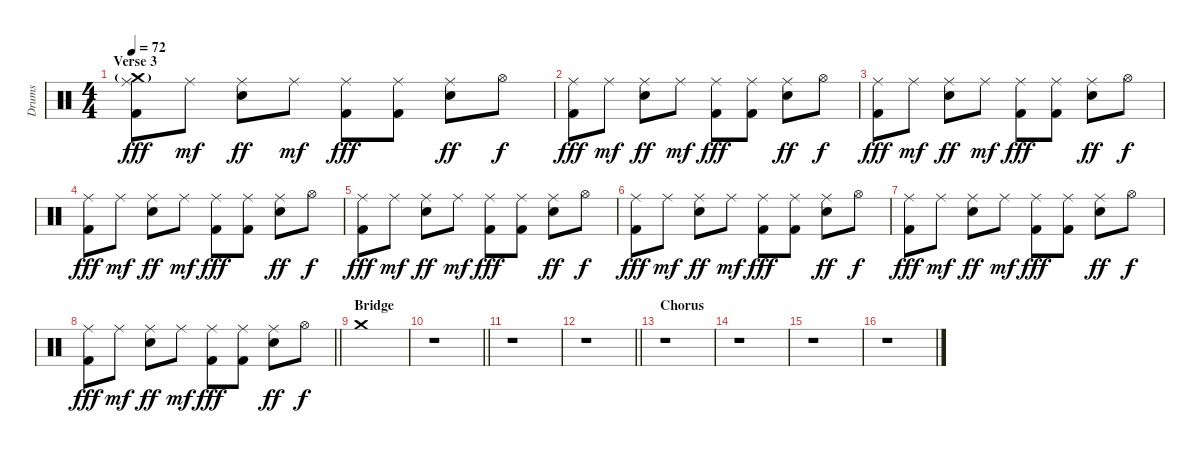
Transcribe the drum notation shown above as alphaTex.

\track ("Drums" "Drums") {instrument percussion}
\staff {score}
\articulation defaults
\ts (4 4)
\section ("" "Verse 3")
\tempo 72
\clef neutral
\ks c
("Crash medium (hit)"{g} "Ride (middle)" "Kick (hit) 2").8{dy fff} "Ride (middle)".8{dy mf} ("Ride (middle)" "Electric Snare (hit)").8{dy ff} "Ride (middle)".8{dy mf} ("Ride (middle)" "Kick (hit) 2").8{dy fff} ("Ride (middle)" "Kick (hit) 2").8 ("Ride (middle)" "Electric Snare (hit)").8{dy ff} "Hi-Hat (open)".8{dy f} |
("Ride (middle)" "Kick (hit) 2").8{dy fff} "Ride (middle)".8{dy mf} ("Ride (middle)" "Electric Snare (hit)").8{dy ff} "Ride (middle)".8{dy mf} ("Ride (middle)" "Kick (hit) 2").8{dy fff} ("Ride (middle)" "Kick (hit) 2").8 ("Ride (middle)" "Electric Snare (hit)").8{dy ff} "Hi-Hat (open)".8{dy f} |
("Ride (middle)" "Kick (hit) 2").8{dy fff} "Ride (middle)".8{dy mf} ("Ride (middle)" "Electric Snare (hit)").8{dy ff} "Ride (middle)".8{dy mf} ("Ride (middle)" "Kick (hit) 2").8{dy fff} ("Ride (middle)" "Kick (hit) 2").8 ("Ride (middle)" "Electric Snare (hit)").8{dy ff} "Hi-Hat (open)".8{dy f} |
("Ride (middle)" "Kick (hit) 2").8{dy fff} "Ride (middle)".8{dy mf} ("Ride (middle)" "Electric Snare (hit)").8{dy ff} "Ride (middle)".8{dy mf} ("Ride (middle)" "Kick (hit) 2").8{dy fff} ("Ride (middle)" "Kick (hit) 2").8 ("Ride (middle)" "Electric Snare (hit)").8{dy ff} "Hi-Hat (open)".8{dy f} |
("Ride (middle)" "Kick (hit) 2").8{dy fff} "Ride (middle)".8{dy mf} ("Ride (middle)" "Electric Snare (hit)").8{dy ff} "Ride (middle)".8{dy mf} ("Ride (middle)" "Kick (hit) 2").8{dy fff} ("Ride (middle)" "Kick (hit) 2").8 ("Ride (middle)" "Electric Snare (hit)").8{dy ff} "Hi-Hat (open)".8{dy f} |
("Ride (middle)" "Kick (hit) 2").8{dy fff} "Ride (middle)".8{dy mf} ("Ride (middle)" "Electric Snare (hit)").8{dy ff} "Ride (middle)".8{dy mf} ("Ride (middle)" "Kick (hit) 2").8{dy fff} ("Ride (middle)" "Kick (hit) 2").8 ("Ride (middle)" "Electric Snare (hit)").8{dy ff} "Hi-Hat (open)".8{dy f} |
("Ride (middle)" "Kick (hit) 2").8{dy fff} "Ride (middle)".8{dy mf} ("Ride (middle)" "Electric Snare (hit)").8{dy ff} "Ride (middle)".8{dy mf} ("Ride (middle)" "Kick (hit) 2").8{dy fff} ("Ride (middle)" "Kick (hit) 2").8 ("Ride (middle)" "Electric Snare (hit)").8{dy ff} "Hi-Hat (open)".8{dy f} |
\barLineRight lightlight
("Ride (middle)" "Kick (hit) 2").8{dy fff} "Ride (middle)".8{dy mf} ("Ride (middle)" "Electric Snare (hit)").8{dy ff} "Ride (middle)".8{dy mf} ("Ride (middle)" "Kick (hit) 2").8{dy fff} ("Ride (middle)" "Kick (hit) 2").8 ("Ride (middle)" "Electric Snare (hit)").8{dy ff} "Hi-Hat (open)".8{dy f} |
\section ("" "Bridge")
"Crash medium (hit)".1 |
\barLineRight lightlight
r.1 |
r.1 |
\barLineRight lightlight
r.1 |
\section ("" "Chorus")
r.1 |
r.1 |
r.1 |
r.1
